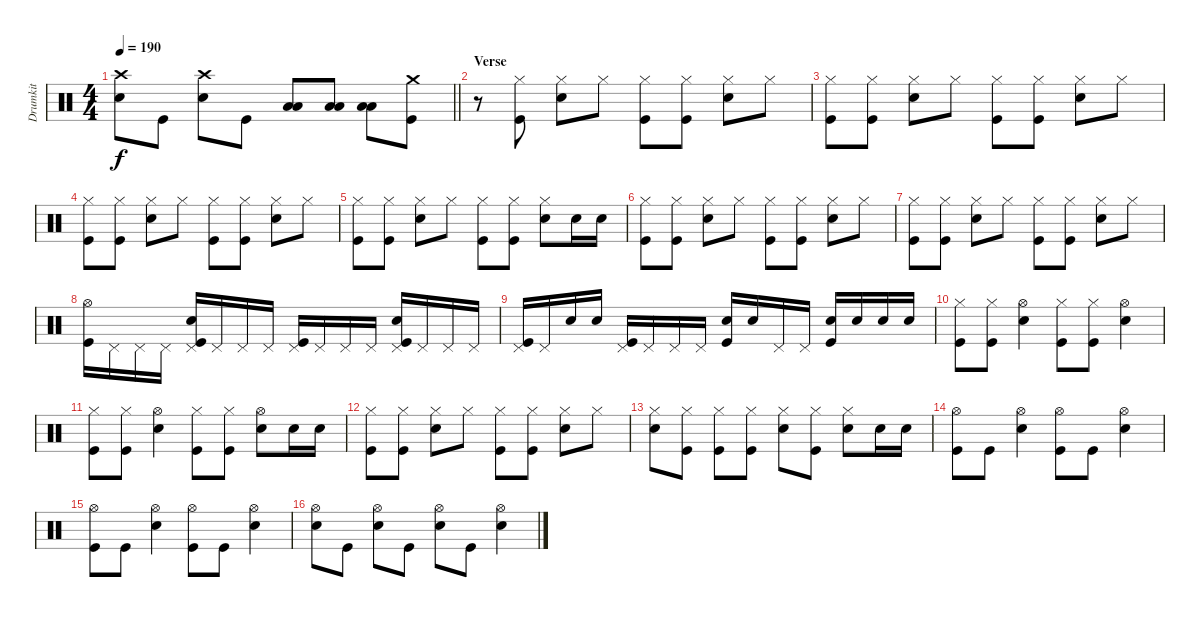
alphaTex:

\track ("Drumkit" "Drumkit") {instrument percussion}
\staff {score}
\articulation defaults
\ts (4 4)
\tempo 190
\clef neutral
\barLineRight lightlight
\ks c
("Crash high (hit)" "Snare (hit) 2").8{dy f} "Kick (hit)".8 ("Crash high (hit)" "Snare (hit) 2").8 "Kick (hit)".8 ("Low Tom (hit)" "Low Floor Tom (hit)").8 ("Low Tom (hit)" "Low Floor Tom (hit)").8 ("Low Tom (hit)" "Low Floor Tom (hit)").8 ("Crash medium (hit)" "Kick (hit)").8 |
\section ("" "Verse ")
r.8 ("Hi-Hat (closed)" "Kick (hit)").8 ("Hi-Hat (closed)" "Snare (hit) 2").8 "Hi-Hat (closed)".8 ("Hi-Hat (closed)" "Kick (hit)").8 ("Hi-Hat (closed)" "Kick (hit)").8 ("Hi-Hat (closed)" "Snare (hit) 2").8 "Hi-Hat (closed)".8 |
("Hi-Hat (closed)" "Kick (hit)").8 ("Hi-Hat (closed)" "Kick (hit)").8 ("Hi-Hat (closed)" "Snare (hit) 2").8 "Hi-Hat (closed)".8 ("Hi-Hat (closed)" "Kick (hit)").8 ("Hi-Hat (closed)" "Kick (hit)").8 ("Hi-Hat (closed)" "Snare (hit) 2").8 "Hi-Hat (closed)".8 |
("Hi-Hat (closed)" "Kick (hit)").8 ("Hi-Hat (closed)" "Kick (hit)").8 ("Hi-Hat (closed)" "Snare (hit) 2").8 "Hi-Hat (closed)".8 ("Hi-Hat (closed)" "Kick (hit)").8 ("Hi-Hat (closed)" "Kick (hit)").8 ("Hi-Hat (closed)" "Snare (hit) 2").8 "Hi-Hat (closed)".8 |
("Hi-Hat (closed)" "Kick (hit)").8 ("Hi-Hat (closed)" "Kick (hit)").8 ("Hi-Hat (closed)" "Snare (hit) 2").8 "Hi-Hat (closed)".8 ("Hi-Hat (closed)" "Kick (hit)").8 ("Hi-Hat (closed)" "Kick (hit)").8 ("Hi-Hat (closed)" "Snare (hit) 2").8 "Snare (hit) 2".16 "Snare (hit) 2".16 |
("Hi-Hat (closed)" "Kick (hit)").8 ("Hi-Hat (closed)" "Kick (hit)").8 ("Hi-Hat (closed)" "Snare (hit) 2").8 "Hi-Hat (closed)".8 ("Hi-Hat (closed)" "Kick (hit)").8 ("Hi-Hat (closed)" "Kick (hit)").8 ("Hi-Hat (closed)" "Snare (hit) 2").8 "Hi-Hat (closed)".8 |
("Hi-Hat (closed)" "Kick (hit)").8 ("Hi-Hat (closed)" "Kick (hit)").8 ("Hi-Hat (closed)" "Snare (hit) 2").8 "Hi-Hat (closed)".8 ("Hi-Hat (closed)" "Kick (hit)").8 ("Hi-Hat (closed)" "Kick (hit)").8 ("Hi-Hat (closed)" "Snare (hit) 2").8 "Hi-Hat (closed)".8 |
("Hi-Hat (open)" "Kick (hit)").16 "Pedal Hi-Hat (hit)".16 "Pedal Hi-Hat (hit)".16 "Pedal Hi-Hat (hit)".16 ("Pedal Hi-Hat (hit)" "Snare (hit) 2" "Kick (hit)").16 "Pedal Hi-Hat (hit)".16 "Pedal Hi-Hat (hit)".16 "Pedal Hi-Hat (hit)".16 ("Pedal Hi-Hat (hit)" "Kick (hit)").16 "Pedal Hi-Hat (hit)".16 "Pedal Hi-Hat (hit)".16 "Pedal Hi-Hat (hit)".16 ("Pedal Hi-Hat (hit)" "Snare (hit) 2" "Kick (hit)").16 "Pedal Hi-Hat (hit)".16 "Pedal Hi-Hat (hit)".16 "Pedal Hi-Hat (hit)".16 |
("Pedal Hi-Hat (hit)" "Kick (hit)").16 "Pedal Hi-Hat (hit)".16 "Snare (hit) 2".16 "Snare (hit) 2".16 ("Pedal Hi-Hat (hit)" "Kick (hit)").16 "Pedal Hi-Hat (hit)".16 "Pedal Hi-Hat (hit)".16 "Pedal Hi-Hat (hit)".16 ("Kick (hit)" "Snare (hit) 2").16 "Snare (hit) 2".16 "Pedal Hi-Hat (hit)".16 "Pedal Hi-Hat (hit)".16 ("Snare (hit) 2" "Kick (hit)").16 "Snare (hit) 2".16 "Snare (hit) 2".16 "Snare (hit) 2".16 |
("Hi-Hat (closed)" "Kick (hit)").8 ("Hi-Hat (closed)" "Kick (hit)").8 ("Hi-Hat (open)" "Snare (hit) 2").4 ("Hi-Hat (closed)" "Kick (hit)").8 ("Hi-Hat (closed)" "Kick (hit)").8 ("Hi-Hat (open)" "Snare (hit) 2").4 |
("Hi-Hat (closed)" "Kick (hit)").8 ("Hi-Hat (closed)" "Kick (hit)").8 ("Hi-Hat (open)" "Snare (hit) 2").4 ("Hi-Hat (closed)" "Kick (hit)").8 ("Hi-Hat (closed)" "Kick (hit)").8 ("Hi-Hat (open)" "Snare (hit) 2").8 "Snare (hit) 2".16 "Snare (hit) 2".16 |
("Hi-Hat (closed)" "Kick (hit)").8 ("Hi-Hat (closed)" "Kick (hit)").8 ("Hi-Hat (closed)" "Snare (hit) 2").8 "Hi-Hat (closed)".8 ("Hi-Hat (closed)" "Kick (hit)").8 ("Hi-Hat (closed)" "Kick (hit)").8 ("Hi-Hat (closed)" "Snare (hit) 2").8 "Hi-Hat (closed)".8 |
("Hi-Hat (closed)" "Snare (hit) 2").8 ("Hi-Hat (closed)" "Kick (hit)").8 ("Hi-Hat (closed)" "Kick (hit)").8 ("Hi-Hat (closed)" "Kick (hit)").8 ("Hi-Hat (closed)" "Snare (hit) 2").8 ("Hi-Hat (closed)" "Kick (hit)").8 ("Hi-Hat (closed)" "Snare (hit) 2").8 "Snare (hit) 2".16 "Snare (hit) 2".16 |
("Hi-Hat (open)" "Kick (hit)").8 "Kick (hit)".8 ("Hi-Hat (open)" "Snare (hit) 2").4 ("Hi-Hat (open)" "Kick (hit)").8 "Kick (hit)".8 ("Hi-Hat (open)" "Snare (hit) 2").4 |
("Hi-Hat (open)" "Kick (hit)").8 "Kick (hit)".8 ("Hi-Hat (open)" "Snare (hit) 2").4 ("Hi-Hat (open)" "Kick (hit)").8 "Kick (hit)".8 ("Hi-Hat (open)" "Snare (hit) 2").4 |
("Hi-Hat (open)" "Snare (hit) 2").8 "Kick (hit)".8 ("Hi-Hat (open)" "Snare (hit) 2").8 "Kick (hit)".8 ("Hi-Hat (open)" "Snare (hit) 2").8 "Kick (hit)".8 ("Hi-Hat (open)" "Snare (hit) 2").4
